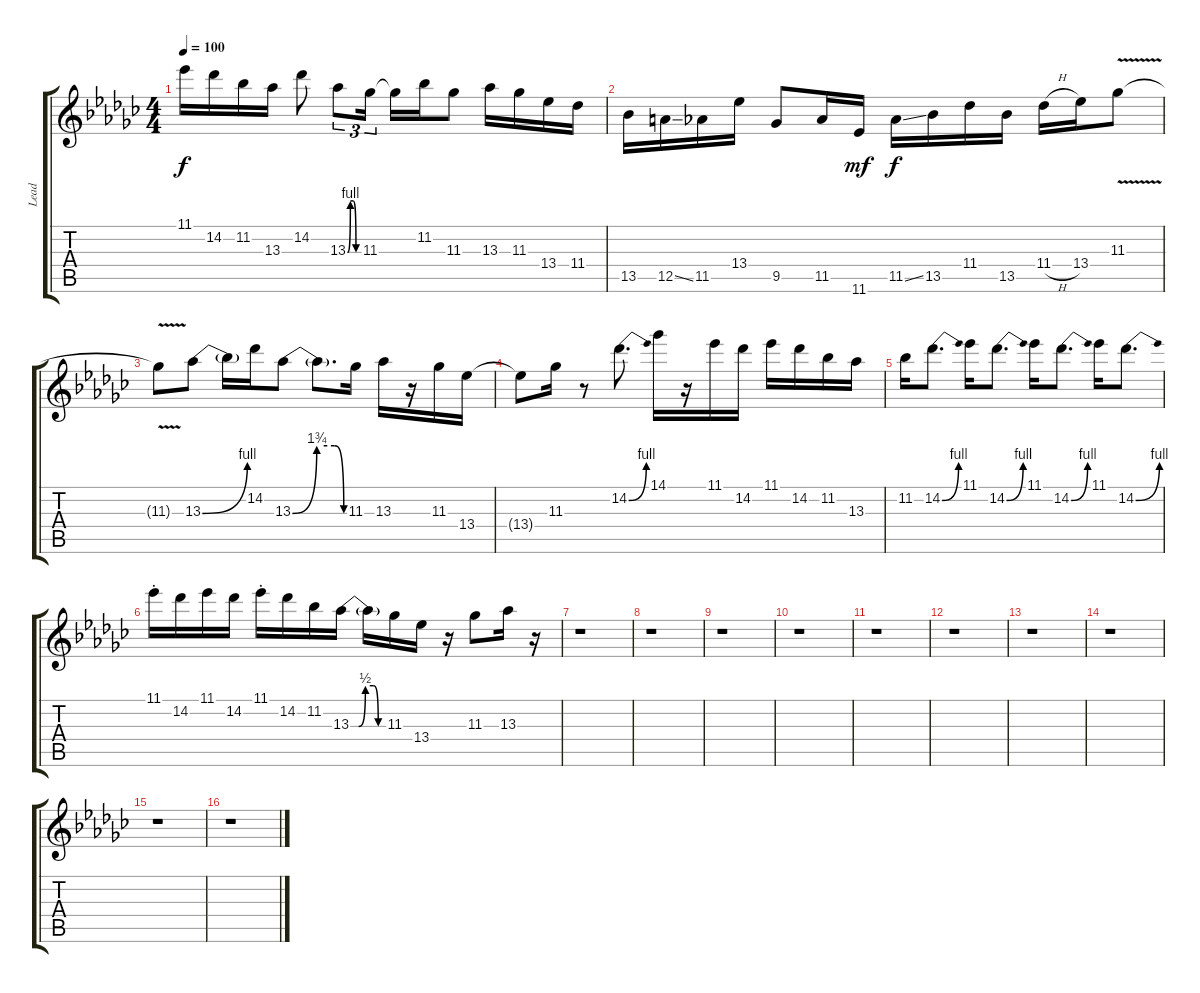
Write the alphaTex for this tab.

\track ("Lead" "Lead") {instrument overdrivenguitar}
\staff {score tabs}
\tuning (E4 B3 G3 D3 A2 E2) {hide}
\ts (4 4)
\tempo 100
\clef g2
\ks ebminor
11.1.16{dy f} 14.2.16 11.2.16 13.3.16 14.2.8 13.3{be (custom 0 0 15 4 30 4 45 0 60 0)}.8{tu (3 2)} 11.3.16{tu (3 2)} 11.3{t}.16 11.2.16 11.3.8 13.3.16 11.3.16 13.4.16 11.4.16 |
13.5.16 12.5{ss}.16 11.5.16 13.4.16 9.5.8 11.5.16 11.6.16{dy mf} 11.5{ss}.16{dy f} 13.5.16 11.4.16 13.5.16 11.4{h}.16 13.4.16 11.3{v}.8 |
11.3{t}.8 13.3{be (bend 0 0 60 4)}.8 13.3{t}.16 14.2.16 13.3{be (custom 0 0 26 7 45 7 55 0 60 0)}.8 13.3{t}.8{d} 11.3.16 13.3.16 r.16 11.3.16 13.4.16 |
13.4{t}.8 11.3.16 r.8 14.2{be (bend 0 0 60 4)}.8{d} 14.1.16 r.16 11.1.16 14.2.16 11.1.16 14.2.16 11.2.16 13.3.16 |
11.2.16 14.2{be (bend 0 0 60 4)}.8{d} 11.1.16 14.2{be (bend 0 0 60 4)}.8{d} 11.1.16 14.2{be (bend 0 0 60 4)}.8{d} 11.1.16 14.2{be (bend 0 0 60 4)}.8{d} |
11.1{st}.16 14.2.16 11.1.16 14.2.16 11.1{st}.16 14.2.16 11.2.16 13.3{be (custom 0 0 13 0 24 2 37 2 45 0 60 0)}.16 13.3{t}.16 11.3.16 13.4.16 r.16 11.3.8 13.3.16 r.16 |
r.1 |
r.1 |
r.1 |
r.1 |
r.1 |
r.1 |
r.1 |
r.1 |
r.1 |
r.1
